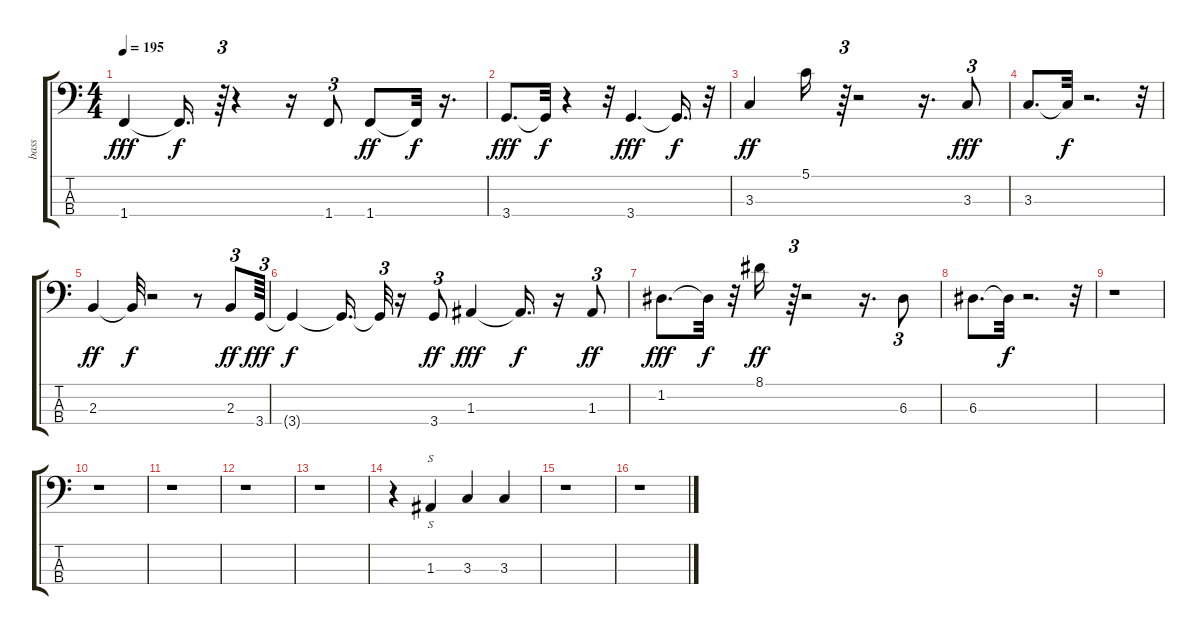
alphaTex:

\track ("bass" "bass") {mute instrument slapbass2}
\staff {score tabs}
\tuning (G2 D2 A1 E1) {hide}
\ts (4 4)
\tempo 195
\clef f4
\ks c
1.4.4{dy fff} 1.4{t}.16{d dy f} r.64{tu (3 2)} r.4 r.16 1.4.8{tu (3 2)} 1.4.8{dy ff} 1.4{t}.32{dy f} r.16{d} |
3.4.8{d dy fff} 3.4{t}.32{dy f} r.4 r.32 3.4.4{d dy fff} 3.4{t}.16{d dy f} r.32 |
3.3.4{dy ff} 5.1.16 r.64{tu (3 2)} r.2 r.16{d} 3.3.8{tu (3 2) dy fff} |
3.3.8{d} 3.3{t}.32{dy f} r.2{d} r.32 |
2.3.4{dy ff} 2.3{t}.32{dy f} r.2 r.8 2.3.8{tu (3 2) dy ff} 3.4.64{tu (3 2) dy fff} |
3.4{t}.4{dy f} 3.4{t}.16{d} 3.4{t}.32{tu (3 2)} r.16 3.4.8{tu (3 2) dy ff} 1.3.4{dy fff} 1.3{t}.16{d dy f} r.16 1.3.8{tu (3 2) dy ff} |
1.2.8{d dy fff} 1.2{t}.32{dy f} r.32 8.1.16{dy ff} r.64{tu (3 2)} r.2 r.16{d} 6.3.8{tu (3 2)} |
6.3.8{d} 6.3{t}.32{dy f} r.2{d} r.32 |
r.1 |
r.1 |
r.1 |
r.1 |
r.1 |
r.4 1.3.4{s} 3.3.4 3.3.4 |
r.1 |
r.1
